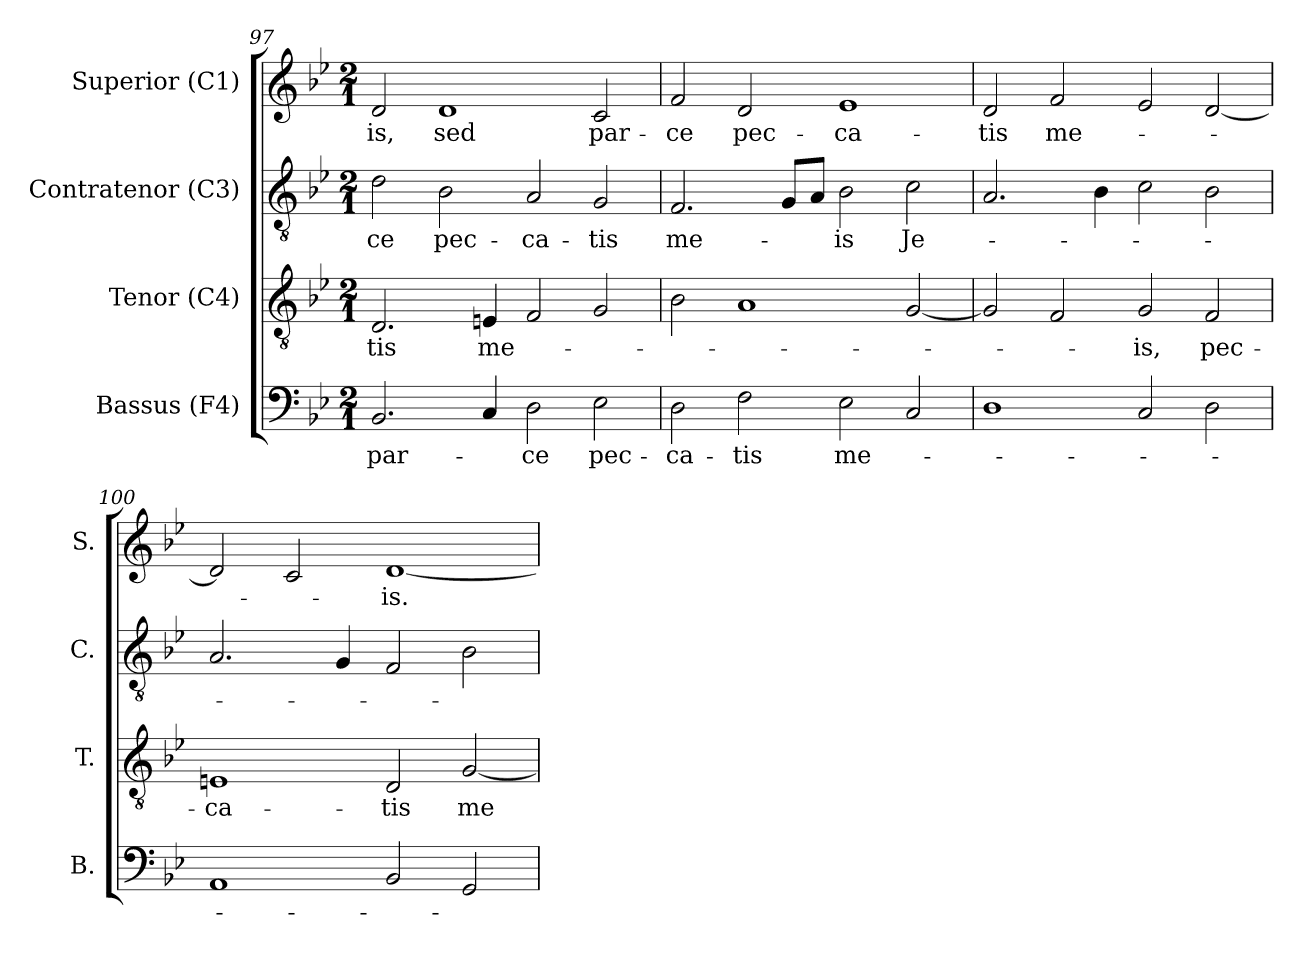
**kern	**text	**kern	**text	**kern	**text	**kern	**text
*part4	*part4	*part3	*part3	*part2	*part2	*part1	*part1
*staff4	*staff4	*staff3	*staff3	*staff2	*staff2	*staff1	*staff1
*I"Bassus (F4)	*	*I"Tenor (C4)	*	*I"Contratenor (C3)	*	*I"Superior (C1)	*
*I'B.	*	*I'T.	*	*I'C.	*	*I'S.	*
*clefF4	*	*clefGv2	*	*clefGv2	*	*clefG2	*
*	*	*ITrd7c12	*	*ITrd7c12	*	*	*
*k[b-e-]	*	*k[b-e-]	*	*k[b-e-]	*	*k[b-e-]	*
*B-:	*	*B-:	*	*B-:	*	*B-:	*
*M2/1	*	*M2/1	*	*M2/1	*	*M2/1	*
=97	=97	=97	=97	=97	=97	=97	=97
!	!LO:LY:b:color=#000000	!	!	!	!	!	!
!	!	!	!LO:LY:b:color=#000000	!	!	!	!
!	!	!	!	!	!LO:LY:b:color=#000000	!	!
!	!	!	!	!	!	!	!LO:LY:b:color=#000000
2.BB-i/	par-	2.DDi/	-tis	2Di\	-ce	2di/	-is,
!	!	!	!	!	!LO:LY:b:color=#000000	!	!
!	!	!	!	!	!	!	!LO:LY:b:color=#000000
.	.	.	.	2BB-i\	pec-	1di	sed
!	!	!	!LO:LY:b:color=#000000	!	!	!	!
4Ci/	.	4EEi/	me-	.	.	.	.
!	!LO:LY:b:color=#000000	!	!	!	!	!	!
!	!	!	!	!	!LO:LY:b:color=#000000	!	!
2Di\	-ce	2FFi/	.	2AAi/	-ca-	.	.
!	!LO:LY:b:color=#000000	!	!	!	!	!	!
!	!	!	!	!	!LO:LY:b:color=#000000	!	!
!	!	!	!	!	!	!	!LO:LY:b:color=#000000
2E-i\	pec-	2GGi/	.	2GGi/	-tis	2ci/	par-
=98	=98	=98	=98	=98	=98	=98	=98
!	!LO:LY:b:color=#000000	!	!	!	!	!	!
!	!	!	!	!	!LO:LY:b:color=#000000	!	!
!	!	!	!	!	!	!	!LO:LY:b:color=#000000
2Di\	-ca-	2BB-i\	.	2.FFi/	me-	2fi/	-ce
!	!LO:LY:b:color=#000000	!	!	!	!	!	!
!	!	!	!	!	!	!	!LO:LY:b:color=#000000
2Fi\	-tis	1AAi	.	.	.	2di/	pec-
.	.	.	.	8GGi/L	.	.	.
.	.	.	.	8AAi/J	.	.	.
!	!LO:LY:b:color=#000000	!	!	!	!	!	!
!	!	!	!	!	!LO:LY:b:color=#000000	!	!
!	!	!	!	!	!	!	!LO:LY:b:color=#000000
2E-i\	me-	.	.	2BB-i\	-is	1e-i	-ca-
!	!	!	!	!	!LO:LY:b:color=#000000	!	!
2Ci/	.	[2GGi/	.	2Ci\	Je-	.	.
=99	=99	=99	=99	=99	=99	=99	=99
!	!	!	!	!	!	!	!LO:LY:b:color=#000000
1Di	.	2GGi/]	.	2.AAi/	.	2di/	-tis
!	!	!	!	!	!	!	!LO:LY:b:color=#000000
.	.	2FFi/	.	.	.	2fi/	me-
.	.	.	.	4BB-i\	.	.	.
!	!	!	!LO:LY:b:color=#000000	!	!	!	!
2Ci/	.	2GGi/	-is,	2Ci\	.	2e-i/	.
!	!	!	!LO:LY:b:color=#000000	!	!	!	!
2Di\	.	2FFi/	pec-	2BB-i\	.	[2di/	.
=100	=100	=100	=100	=100	=100	=100	=100
!	!	!	!LO:LY:b:color=#000000	!	!	!	!
1AAi	.	1EEi	-ca-	2.AAi/	.	2di/]	.
.	.	.	.	.	.	2ci/	.
.	.	.	.	4GGi/	.	.	.
!	!	!	!LO:LY:b:color=#000000	!	!	!	!
!	!	!	!	!	!	!	!LO:LY:b:color=#000000
2BB-i/	.	2DDi/	-tis	2FFi/	.	[1di	-is.
!	!	!	!LO:LY:b:color=#000000	!	!	!	!
2GGi/	.	[2GGi/	me-	2BB-i\	.	.	.
=	=	=	=	=	=	=	=
*-	*-	*-	*-	*-	*-	*-	*-
